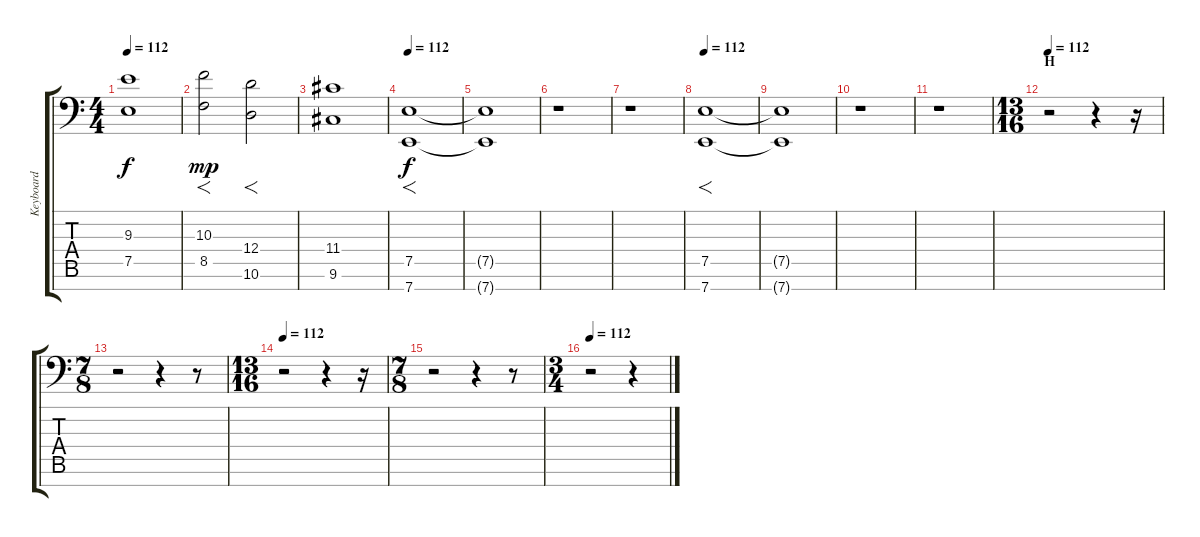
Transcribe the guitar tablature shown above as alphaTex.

\track ("Keyboard" "Keyboard") {instrument acousticgrandpiano}
\staff {score tabs}
\tuning (E4 B3 G3 D3 A2 E2 A1) {hide}
\ts (4 4)
\tempo 112
\clef f4
\ks c
(9.3{t} 7.5{t}).1{dy f} |
(10.3 8.5).2{f dy mp} (12.4 10.6).2{f} |
(11.4 9.6).1 |
\tempo 112
(7.5 7.7).1{f dy f} |
(7.5{t} 7.7{t}).1 |
r.1{instrument brightacousticpiano} |
r.1 |
\tempo 112
(7.5 7.7).1{f} |
(7.5{t} 7.7{t}).1 |
r.1{instrument acousticgrandpiano} |
r.1 |
\ts (13 16)
\section ("" "H")
\tempo 112
r.2 r.4 r.16 |
\ts (7 8)
r.2 r.4 r.8 |
\ts (13 16)
\tempo 112
r.2 r.4 r.16 |
\ts (7 8)
r.2 r.4 r.8 |
\ts (3 4)
\tempo 112
r.2 r.4
